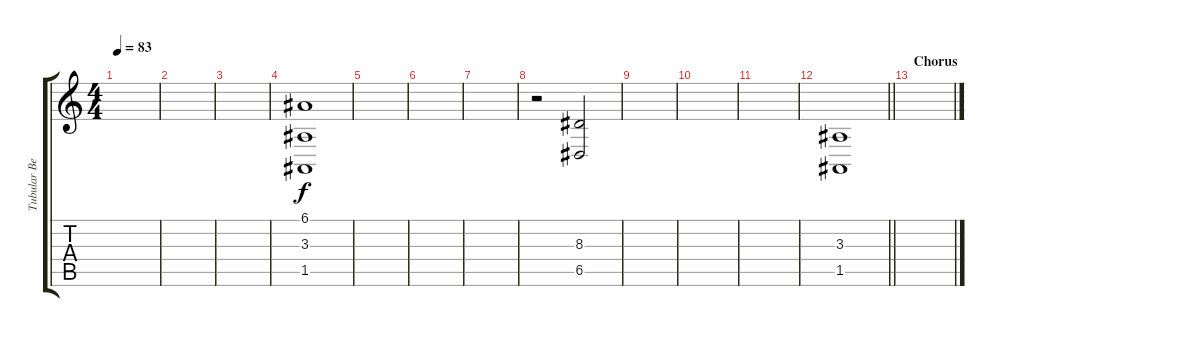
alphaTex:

\track ("Tubular Bells" "Tubular Be") {instrument tubularbells}
\staff {score tabs}
\tuning (E4 B3 G3 D3 A2 E2) {hide}
\ts (4 4)
\tempo 83
\clef g2
\ks c
|
|
|
(6.1 3.3 1.5).1 |
|
|
|
r.2 (8.3 6.5).2 |
|
|
|
\barLineRight lightlight
(3.3 1.5).1 |
\section ("" "Chorus")
